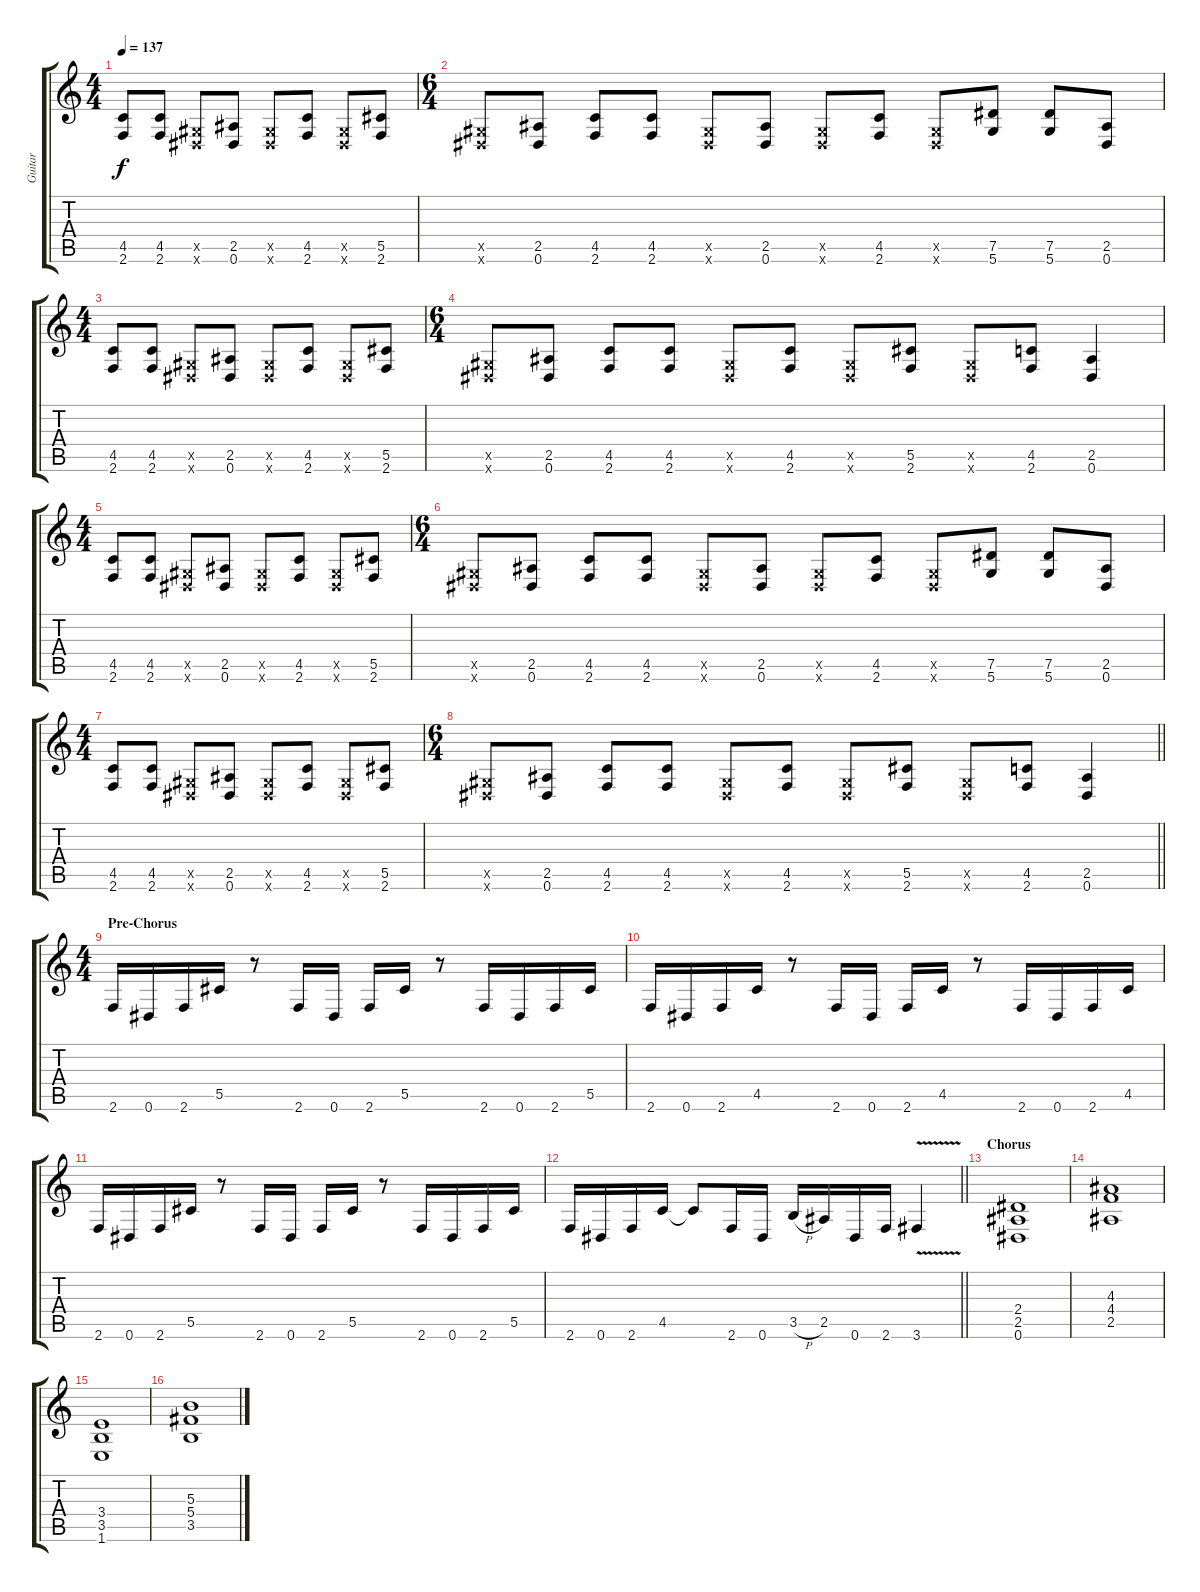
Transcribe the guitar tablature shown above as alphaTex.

\track ("Guitar" "Guitar") {instrument distortionguitar}
\staff {score tabs}
\tuning (Eb4 Bb3 Gb3 Db3 Ab2 Eb2) {hide}
\ts (4 4)
\section ("" "")
\tempo 137
\clef g2
\ks c
(4.5 2.6).8{dy f} (4.5 2.6).8 (0.5{x} 0.6{x}).8 (2.5 0.6).8 (0.5{x} 0.6{x}).8 (4.5 2.6).8 (0.5{x} 0.6{x}).8 (5.5 2.6).8 |
\ts (6 4)
(0.5{x} 0.6{x}).8 (2.5 0.6).8 (4.5 2.6).8 (4.5 2.6).8 (0.5{x} 0.6{x}).8 (2.5 0.6).8 (0.5{x} 0.6{x}).8 (4.5 2.6).8 (0.5{x} 0.6{x}).8 (7.5 5.6).8 (7.5 5.6).8 (2.5 0.6).8 |
\ts (4 4)
(4.5 2.6).8 (4.5 2.6).8 (0.5{x} 0.6{x}).8 (2.5 0.6).8 (0.5{x} 0.6{x}).8 (4.5 2.6).8 (0.5{x} 0.6{x}).8 (5.5 2.6).8 |
\ts (6 4)
(0.5{x} 0.6{x}).8 (2.5 0.6).8 (4.5 2.6).8 (4.5 2.6).8 (0.5{x} 0.6{x}).8 (4.5 2.6).8 (0.5{x} 0.6{x}).8 (5.5 2.6).8 (0.5{x} 0.6{x}).8 (4.5 2.6).8 (2.5 0.6).4 |
\ts (4 4)
(4.5 2.6).8 (4.5 2.6).8 (0.5{x} 0.6{x}).8 (2.5 0.6).8 (0.5{x} 0.6{x}).8 (4.5 2.6).8 (0.5{x} 0.6{x}).8 (5.5 2.6).8 |
\ts (6 4)
(0.5{x} 0.6{x}).8 (2.5 0.6).8 (4.5 2.6).8 (4.5 2.6).8 (0.5{x} 0.6{x}).8 (2.5 0.6).8 (0.5{x} 0.6{x}).8 (4.5 2.6).8 (0.5{x} 0.6{x}).8 (7.5 5.6).8 (7.5 5.6).8 (2.5 0.6).8 |
\ts (4 4)
(4.5 2.6).8 (4.5 2.6).8 (0.5{x} 0.6{x}).8 (2.5 0.6).8 (0.5{x} 0.6{x}).8 (4.5 2.6).8 (0.5{x} 0.6{x}).8 (5.5 2.6).8 |
\ts (6 4)
\barLineRight lightlight
(0.5{x} 0.6{x}).8 (2.5 0.6).8 (4.5 2.6).8 (4.5 2.6).8 (0.5{x} 0.6{x}).8 (4.5 2.6).8 (0.5{x} 0.6{x}).8 (5.5 2.6).8 (0.5{x} 0.6{x}).8 (4.5 2.6).8 (2.5 0.6).4 |
\ts (4 4)
\section ("" "Pre-Chorus")
2.6.16 0.6.16 2.6.16 5.5.16 r.8 2.6.16 0.6.16 2.6.16 5.5.16 r.8 2.6.16 0.6.16 2.6.16 5.5.16 |
2.6.16 0.6.16 2.6.16 4.5.16 r.8 2.6.16 0.6.16 2.6.16 4.5.16 r.8 2.6.16 0.6.16 2.6.16 4.5.16 |
2.6.16 0.6.16 2.6.16 5.5.16 r.8 2.6.16 0.6.16 2.6.16 5.5.16 r.8 2.6.16 0.6.16 2.6.16 5.5.16 |
\barLineRight lightlight
2.6.16 0.6.16 2.6.16 4.5.16 4.5{t}.8 2.6.16 0.6.16 3.5{h}.16 2.5.16 0.6.16 2.6.16 3.6{v}.4 |
\section ("" "Chorus")
(2.4 2.5 0.6).1 |
(4.3 4.4 2.5).1 |
(3.4 3.5 1.6).1 |
(5.3 5.4 3.5).1
